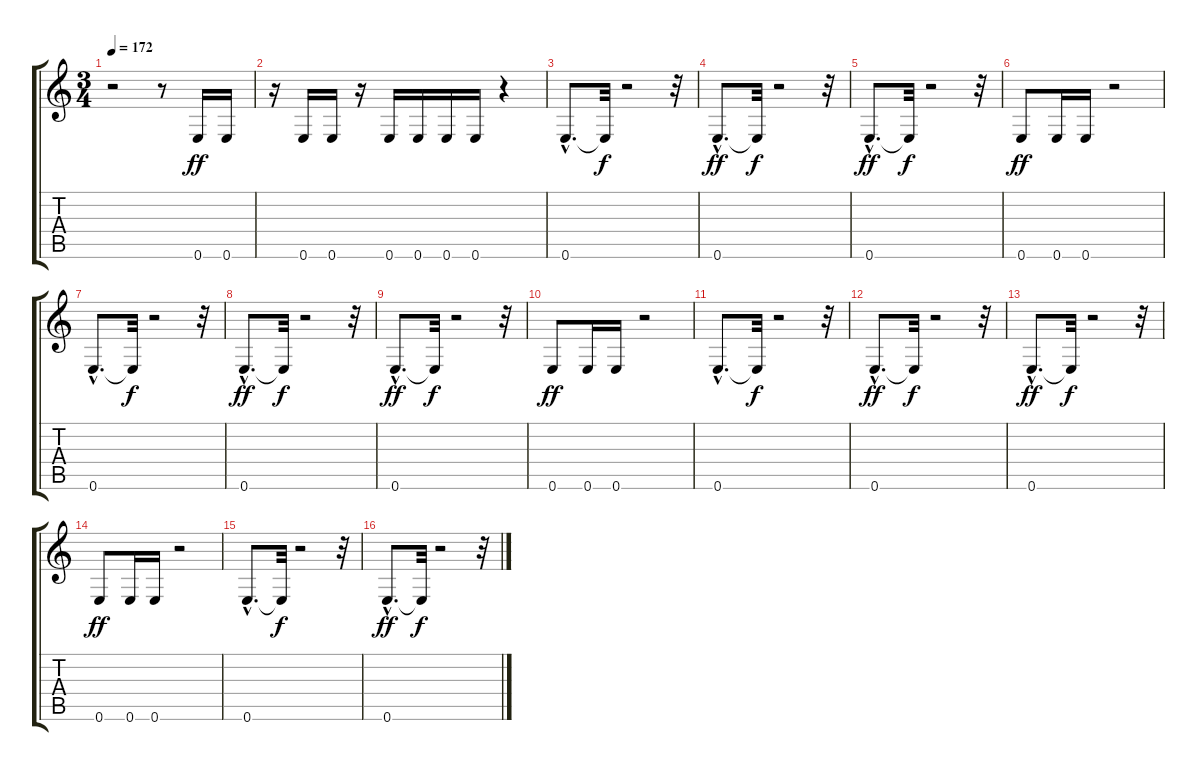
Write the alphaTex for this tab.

\track "" {instrument electricguitarmuted}
\staff {score tabs}
\tuning (E4 B3 G3 D3 A2 E2) {hide}
\ts (3 4)
\tempo 172
\clef g2
\ks c
r.2{dy ff} r.8 0.6.16 0.6.16 |
r.16 0.6.16 0.6.16 r.16 0.6.16 0.6.16 0.6.16 0.6.16 r.4 |
0.6{hac}.8{d} 0.6{t}.32{dy f} r.2 r.32 |
0.6{hac}.8{d dy ff} 0.6{t}.32{dy f} r.2 r.32 |
0.6{hac}.8{d dy ff} 0.6{t}.32{dy f} r.2 r.32 |
0.6.8{dy ff} 0.6.16 0.6.16 r.2 |
0.6{hac}.8{d} 0.6{t}.32{dy f} r.2 r.32 |
0.6{hac}.8{d dy ff} 0.6{t}.32{dy f} r.2 r.32 |
0.6{hac}.8{d dy ff} 0.6{t}.32{dy f} r.2 r.32 |
0.6.8{dy ff} 0.6.16 0.6.16 r.2 |
0.6{hac}.8{d} 0.6{t}.32{dy f} r.2 r.32 |
0.6{hac}.8{d dy ff} 0.6{t}.32{dy f} r.2 r.32 |
0.6{hac}.8{d dy ff} 0.6{t}.32{dy f} r.2 r.32 |
0.6.8{dy ff} 0.6.16 0.6.16 r.2 |
0.6{hac}.8{d} 0.6{t}.32{dy f} r.2 r.32 |
0.6{hac}.8{d dy ff} 0.6{t}.32{dy f} r.2 r.32
